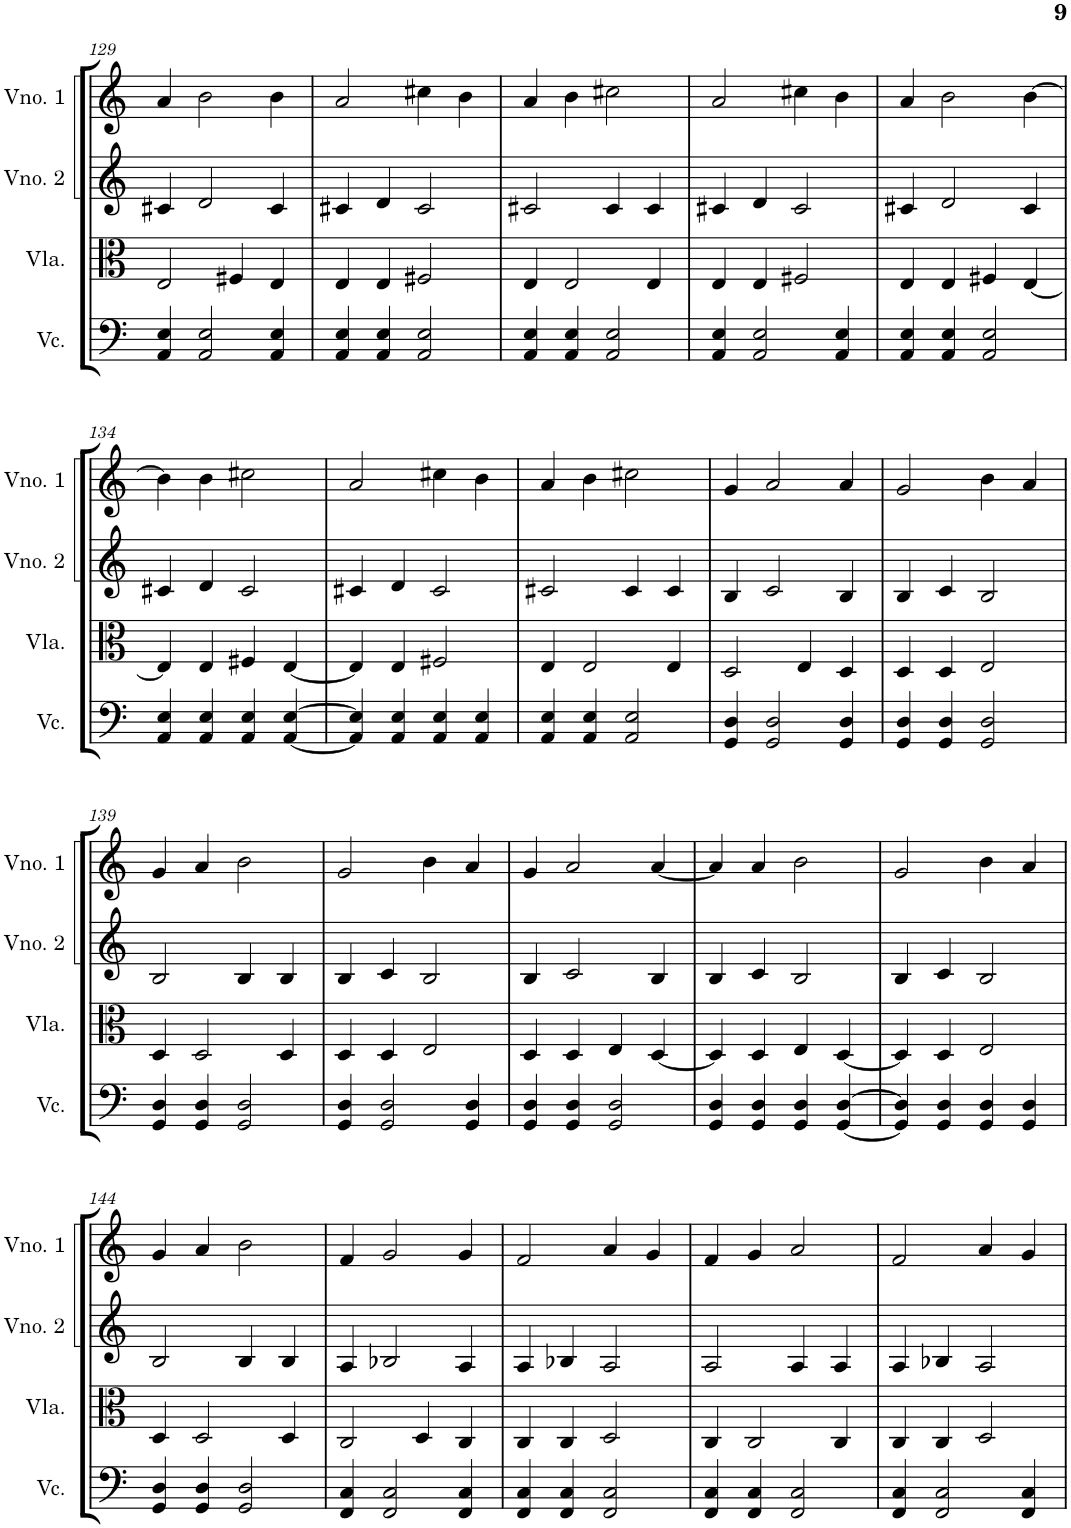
**kern	**kern	**kern	**kern
*part4	*part3	*part2	*part1
*staff4	*staff3	*staff2	*staff1
*I"Violoncelo	*I"Viola	*I"Violino 2	*I"Violino 1
*I'Vc.	*I'Vla.	*I'Vno. 2	*I'Vno. 1
!!LO:PB:g=z
*clefF4	*clefC3	*clefG2	*clefG2
*k[]	*k[]	*k[]	*k[]
*M4/4	*M4/4	*M4/4	*M4/4
=129	=129	=129	=129
4AA/ 4E/	2E/	4c#X/	4a/
2AA/ 2E/	.	2d/	2b\
.	4F#X/	.	.
4AA/ 4E/	4E/	4c#/	4b\
=130	=130	=130	=130
4AA/ 4E/	4E/	4c#X/	2a/
4AA/ 4E/	4E/	4d/	.
2AA/ 2E/	2F#X/	2c#/	4cc#X\
.	.	.	4b\
=131	=131	=131	=131
4AA/ 4E/	4E/	2c#X/	4a/
4AA/ 4E/	2E/	.	4b\
2AA/ 2E/	.	4c#/	2cc#X\
.	4E/	4c#/	.
=132	=132	=132	=132
4AA/ 4E/	4E/	4c#X/	2a/
2AA/ 2E/	4E/	4d/	.
.	2F#X/	2c#/	4cc#X\
4AA/ 4E/	.	.	4b\
=133	=133	=133	=133
4AA/ 4E/	4E/	4c#X/	4a/
4AA/ 4E/	4E/	2d/	2b\
2AA/ 2E/	4F#X/	.	.
.	[4E/	4c#/	[4b\
!!LO:LB:g=z
=134	=134	=134	=134
4AA/ 4E/	4E/]	4c#X/	4b\]
4AA/ 4E/	4E/	4d/	4b\
4AA/ 4E/	4F#X/	2c#/	2cc#X\
[4AA/ [4E/	[4E/	.	.
=135	=135	=135	=135
4AA/] 4E/]	4E/]	4c#X/	2a/
4AA/ 4E/	4E/	4d/	.
4AA/ 4E/	2F#X/	2c#/	4cc#X\
4AA/ 4E/	.	.	4b\
=136	=136	=136	=136
4AA/ 4E/	4E/	2c#X/	4a/
4AA/ 4E/	2E/	.	4b\
2AA/ 2E/	.	4c#/	2cc#X\
.	4E/	4c#/	.
=137	=137	=137	=137
4GG/ 4D/	2D/	4B/	4g/
2GG/ 2D/	.	2c/	2a/
.	4E/	.	.
4GG/ 4D/	4D/	4B/	4a/
=138	=138	=138	=138
4GG/ 4D/	4D/	4B/	2g/
4GG/ 4D/	4D/	4c/	.
2GG/ 2D/	2E/	2B/	4b\
.	.	.	4a/
!!LO:LB:g=z
=139	=139	=139	=139
4GG/ 4D/	4D/	2B/	4g/
4GG/ 4D/	2D/	.	4a/
2GG/ 2D/	.	4B/	2b\
.	4D/	4B/	.
=140	=140	=140	=140
4GG/ 4D/	4D/	4B/	2g/
2GG/ 2D/	4D/	4c/	.
.	2E/	2B/	4b\
4GG/ 4D/	.	.	4a/
=141	=141	=141	=141
4GG/ 4D/	4D/	4B/	4g/
4GG/ 4D/	4D/	2c/	2a/
2GG/ 2D/	4E/	.	.
.	[4D/	4B/	[4a/
=142	=142	=142	=142
4GG/ 4D/	4D/]	4B/	4a/]
4GG/ 4D/	4D/	4c/	4a/
4GG/ 4D/	4E/	2B/	2b\
[4GG/ [4D/	[4D/	.	.
=143	=143	=143	=143
4GG/] 4D/]	4D/]	4B/	2g/
4GG/ 4D/	4D/	4c/	.
4GG/ 4D/	2E/	2B/	4b\
4GG/ 4D/	.	.	4a/
!!LO:LB:g=z
=144	=144	=144	=144
4GG/ 4D/	4D/	2B/	4g/
4GG/ 4D/	2D/	.	4a/
2GG/ 2D/	.	4B/	2b\
.	4D/	4B/	.
=145	=145	=145	=145
4FF/ 4C/	2C/	4A/	4f/
2FF/ 2C/	.	2B-X/	2g/
.	4D/	.	.
4FF/ 4C/	4C/	4A/	4g/
=146	=146	=146	=146
4FF/ 4C/	4C/	4A/	2f/
4FF/ 4C/	4C/	4B-X/	.
2FF/ 2C/	2D/	2A/	4a/
.	.	.	4g/
=147	=147	=147	=147
4FF/ 4C/	4C/	2A/	4f/
4FF/ 4C/	2C/	.	4g/
2FF/ 2C/	.	4A/	2a/
.	4C/	4A/	.
=148	=148	=148	=148
4FF/ 4C/	4C/	4A/	2f/
2FF/ 2C/	4C/	4B-X/	.
.	2D/	2A/	4a/
4FF/ 4C/	.	.	4g/
=	=	=	=
*-	*-	*-	*-
